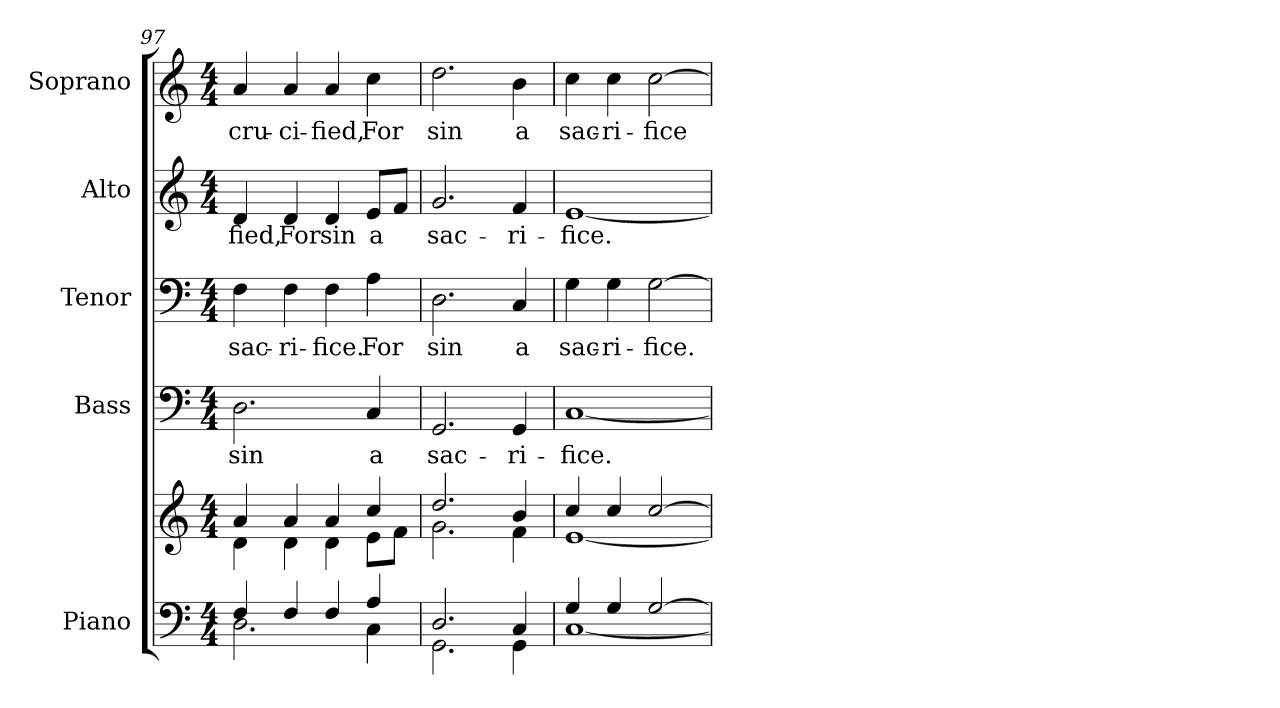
**kern	**kern	**kern	**text	**kern	**text	**kern	**text	**kern	**text
*part5	*part5	*part4	*part4	*part3	*part3	*part2	*part2	*part1	*part1
*staff6	*staff5	*staff4	*staff4	*staff3	*staff3	*staff2	*staff2	*staff1	*staff1
*I"Piano	*	*I"Bass	*	*I"Tenor	*	*I"Alto	*	*I"Soprano	*
*I'Pno.	*	*I'B.	*	*I'T.	*	*I'A.	*	*I'S.	*
!!LO:PB:g=z
*clefF4	*clefG2	*clefF4	*	*clefF4	*	*clefG2	*	*clefG2	*
*k[]	*k[]	*k[]	*	*k[]	*	*k[]	*	*k[]	*
*C:	*C:	*C:	*	*C:	*	*C:	*	*C:	*
*M4/4	*M4/4	*M4/4	*	*M4/4	*	*M4/4	*	*M4/4	*
=97	=97	=97	=97	=97	=97	=97	=97	=97	=97
*^	*^	*	*	*	*	*	*	*	*
!	!	!	!	!	!LO:LY:b:color=#000000	!	!	!	!	!	!
!	!	!	!	!	!	!	!LO:LY:b:color=#000000	!	!	!	!
!	!	!	!	!	!	!	!	!	!LO:LY:b:color=#000000	!	!
!	!	!	!	!	!	!	!	!	!	!	!LO:LY:b:color=#000000
4Fi/	2.Di\	4ai/	4di\	2.Di\	sin	4Fi\	sac-	4di/	-fied,	4ai/	cru-
!	!	!	!	!	!	!	!LO:LY:b:color=#000000	!	!	!	!
!	!	!	!	!	!	!	!	!	!LO:LY:b:color=#000000	!	!
!	!	!	!	!	!	!	!	!	!	!	!LO:LY:b:color=#000000
4Fi/	.	4ai/	4di\	.	.	4Fi\	-ri-	4di/	For	4ai/	-ci-
!	!	!	!	!	!	!	!LO:LY:b:color=#000000	!	!	!	!
!	!	!	!	!	!	!	!	!	!LO:LY:b:color=#000000	!	!
!	!	!	!	!	!	!	!	!	!	!	!LO:LY:b:color=#000000
4Fi/	.	4ai/	4di\	.	.	4Fi\	-fice.	4di/	sin	4ai/	-fied,
!	!	!	!	!	!LO:LY:b:color=#000000	!	!	!	!	!	!
!	!	!	!	!	!	!	!LO:LY:b:color=#000000	!	!	!	!
!	!	!	!	!	!	!	!	!	!LO:LY:b:color=#000000	!	!
!	!	!	!	!	!	!	!	!	!	!	!LO:LY:b:color=#000000
4Ai/	4Ci\	4cci/	8ei\L	4Ci/	a	4Ai\	For	8ei/L	a	4cci\	For
.	.	.	8fi\J	.	.	.	.	8fi/J	.	.	.
=98	=98	=98	=98	=98	=98	=98	=98	=98	=98	=98	=98
!	!	!	!	!	!LO:LY:b:color=#000000	!	!	!	!	!	!
!	!	!	!	!	!	!	!LO:LY:b:color=#000000	!	!	!	!
!	!	!	!	!	!	!	!	!	!LO:LY:b:color=#000000	!	!
!	!	!	!	!	!	!	!	!	!	!	!LO:LY:b:color=#000000
2.Di/	2.GGi\	2.ddi/	2.gi\	2.GGi/	sac-	2.Di\	sin	2.gi/	sac-	2.ddi\	sin
!	!	!	!	!	!LO:LY:b:color=#000000	!	!	!	!	!	!
!	!	!	!	!	!	!	!LO:LY:b:color=#000000	!	!	!	!
!	!	!	!	!	!	!	!	!	!LO:LY:b:color=#000000	!	!
!	!	!	!	!	!	!	!	!	!	!	!LO:LY:b:color=#000000
4Ci/	4GGi\	4bi/	4fi\	4GGi/	-ri-	4Ci/	a	4fi/	-ri-	4bi\	a
=99	=99	=99	=99	=99	=99	=99	=99	=99	=99	=99	=99
!	!	!	!	!	!LO:LY:b:color=#000000	!	!	!	!	!	!
!	!	!	!	!	!	!	!LO:LY:b:color=#000000	!	!	!	!
!	!	!	!	!	!	!	!	!	!LO:LY:b:color=#000000	!	!
!	!	!	!	!	!	!	!	!	!	!	!LO:LY:b:color=#000000
4Gi/	[<1Ci	4cci/	[<1ei	[<1Ci	-fice.	4Gi\	sac-	[<1ei	-fice.	4cci\	sac-
!	!	!	!	!	!	!	!LO:LY:b:color=#000000	!	!	!	!
!	!	!	!	!	!	!	!	!	!	!	!LO:LY:b:color=#000000
4Gi/	.	4cci/	.	.	.	4Gi\	-ri-	.	.	4cci\	-ri-
!	!	!	!	!	!	!	!LO:LY:b:color=#000000	!	!	!	!
!	!	!	!	!	!	!	!	!	!	!	!LO:LY:b:color=#000000
[>2Gi/	.	[>2cci/	.	.	.	[>2Gi\	-fice.	.	.	[>2cci\	-fice
*v	*v	*	*	*	*	*	*	*	*	*	*
*	*v	*v	*	*	*	*	*	*	*	*
=	=	=	=	=	=	=	=	=	=
*-	*-	*-	*-	*-	*-	*-	*-	*-	*-
